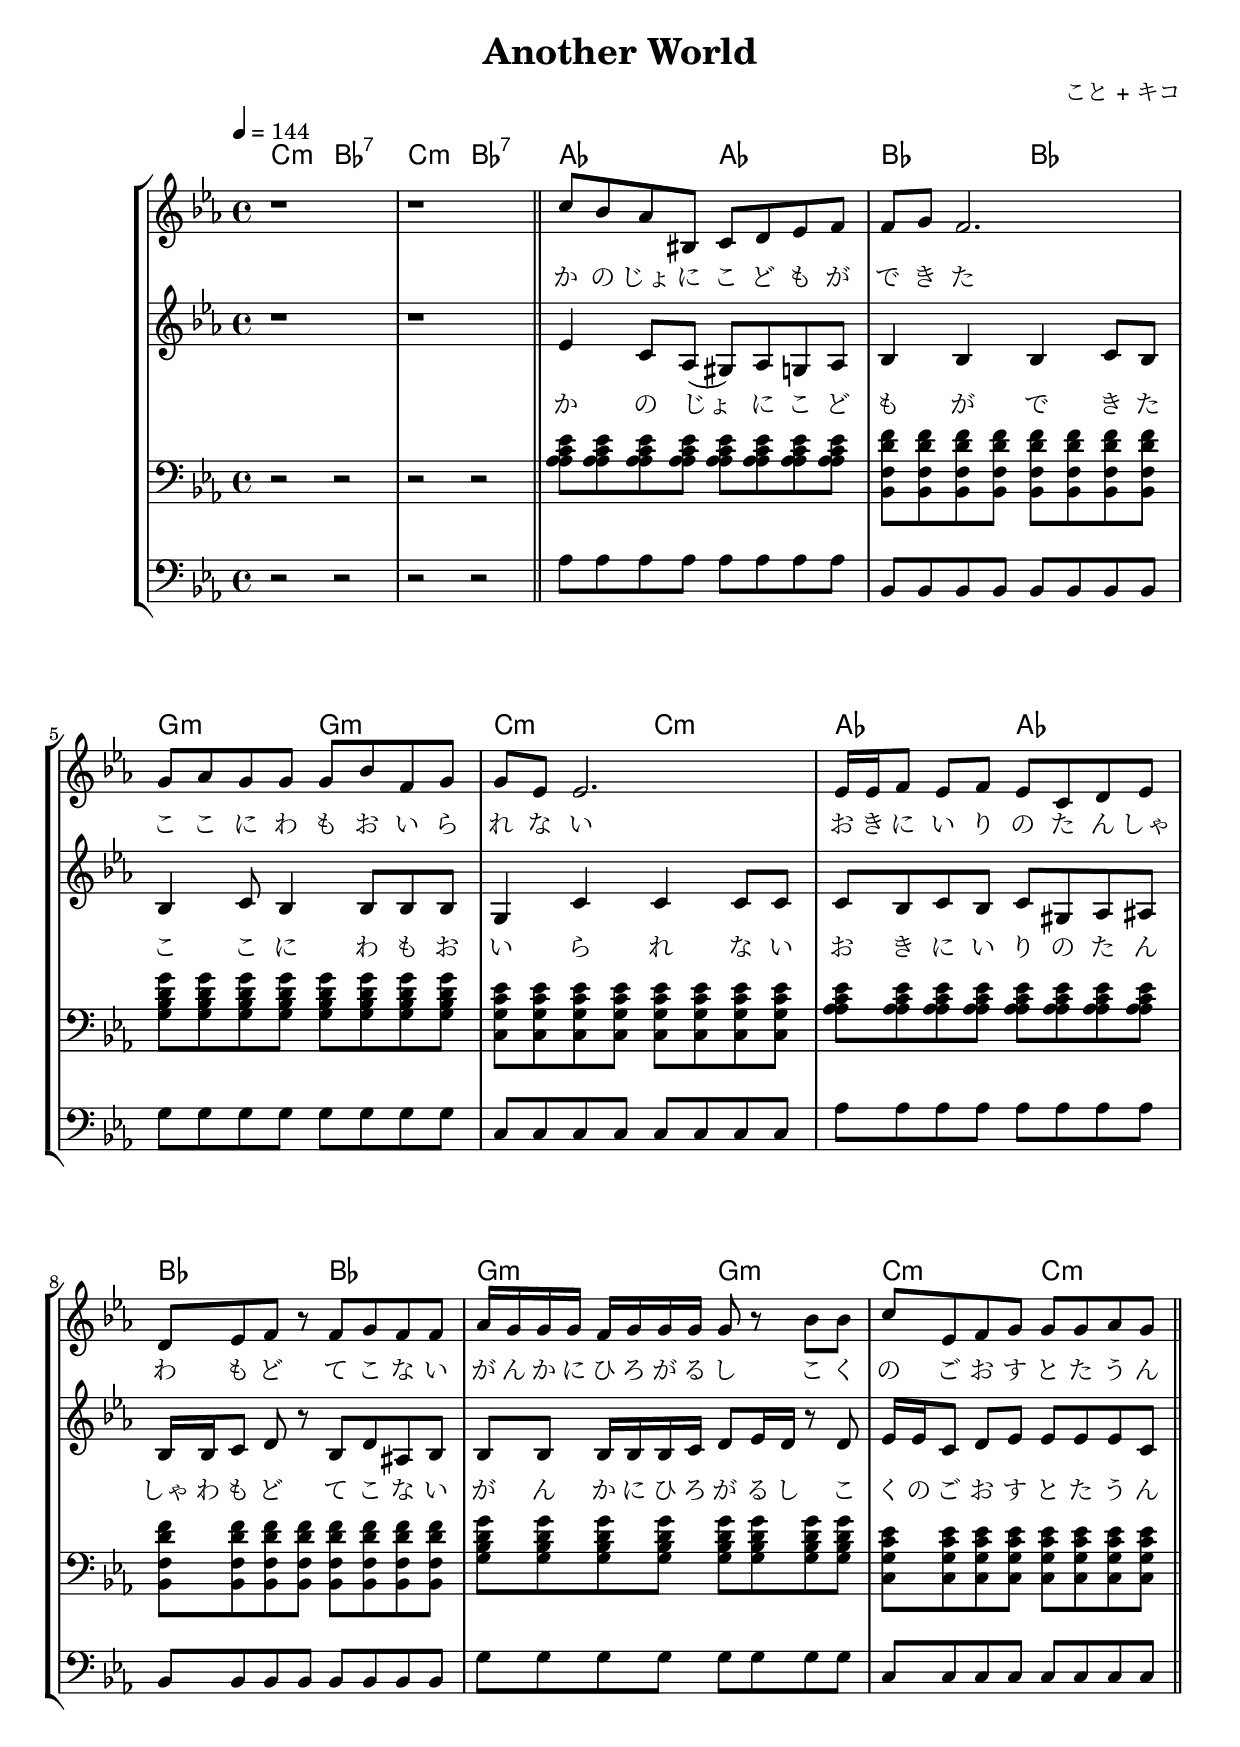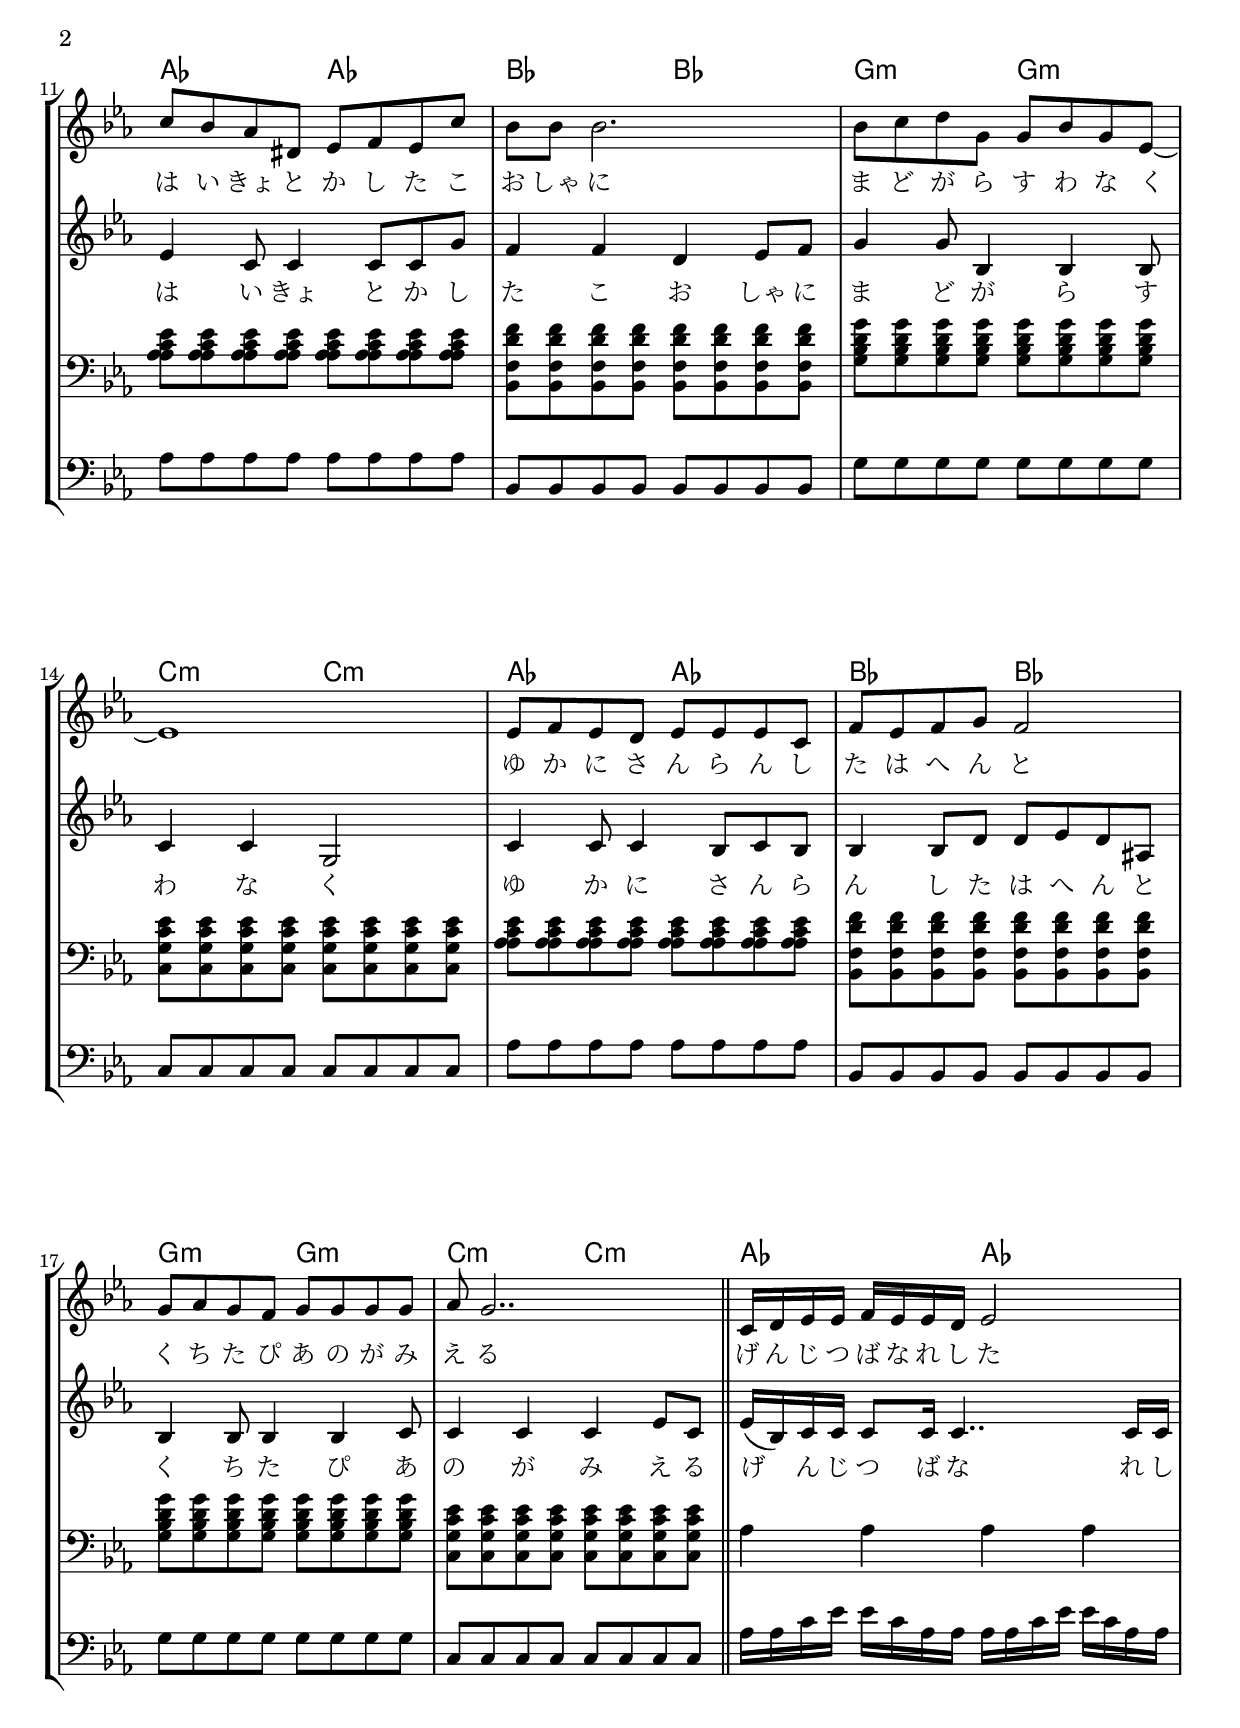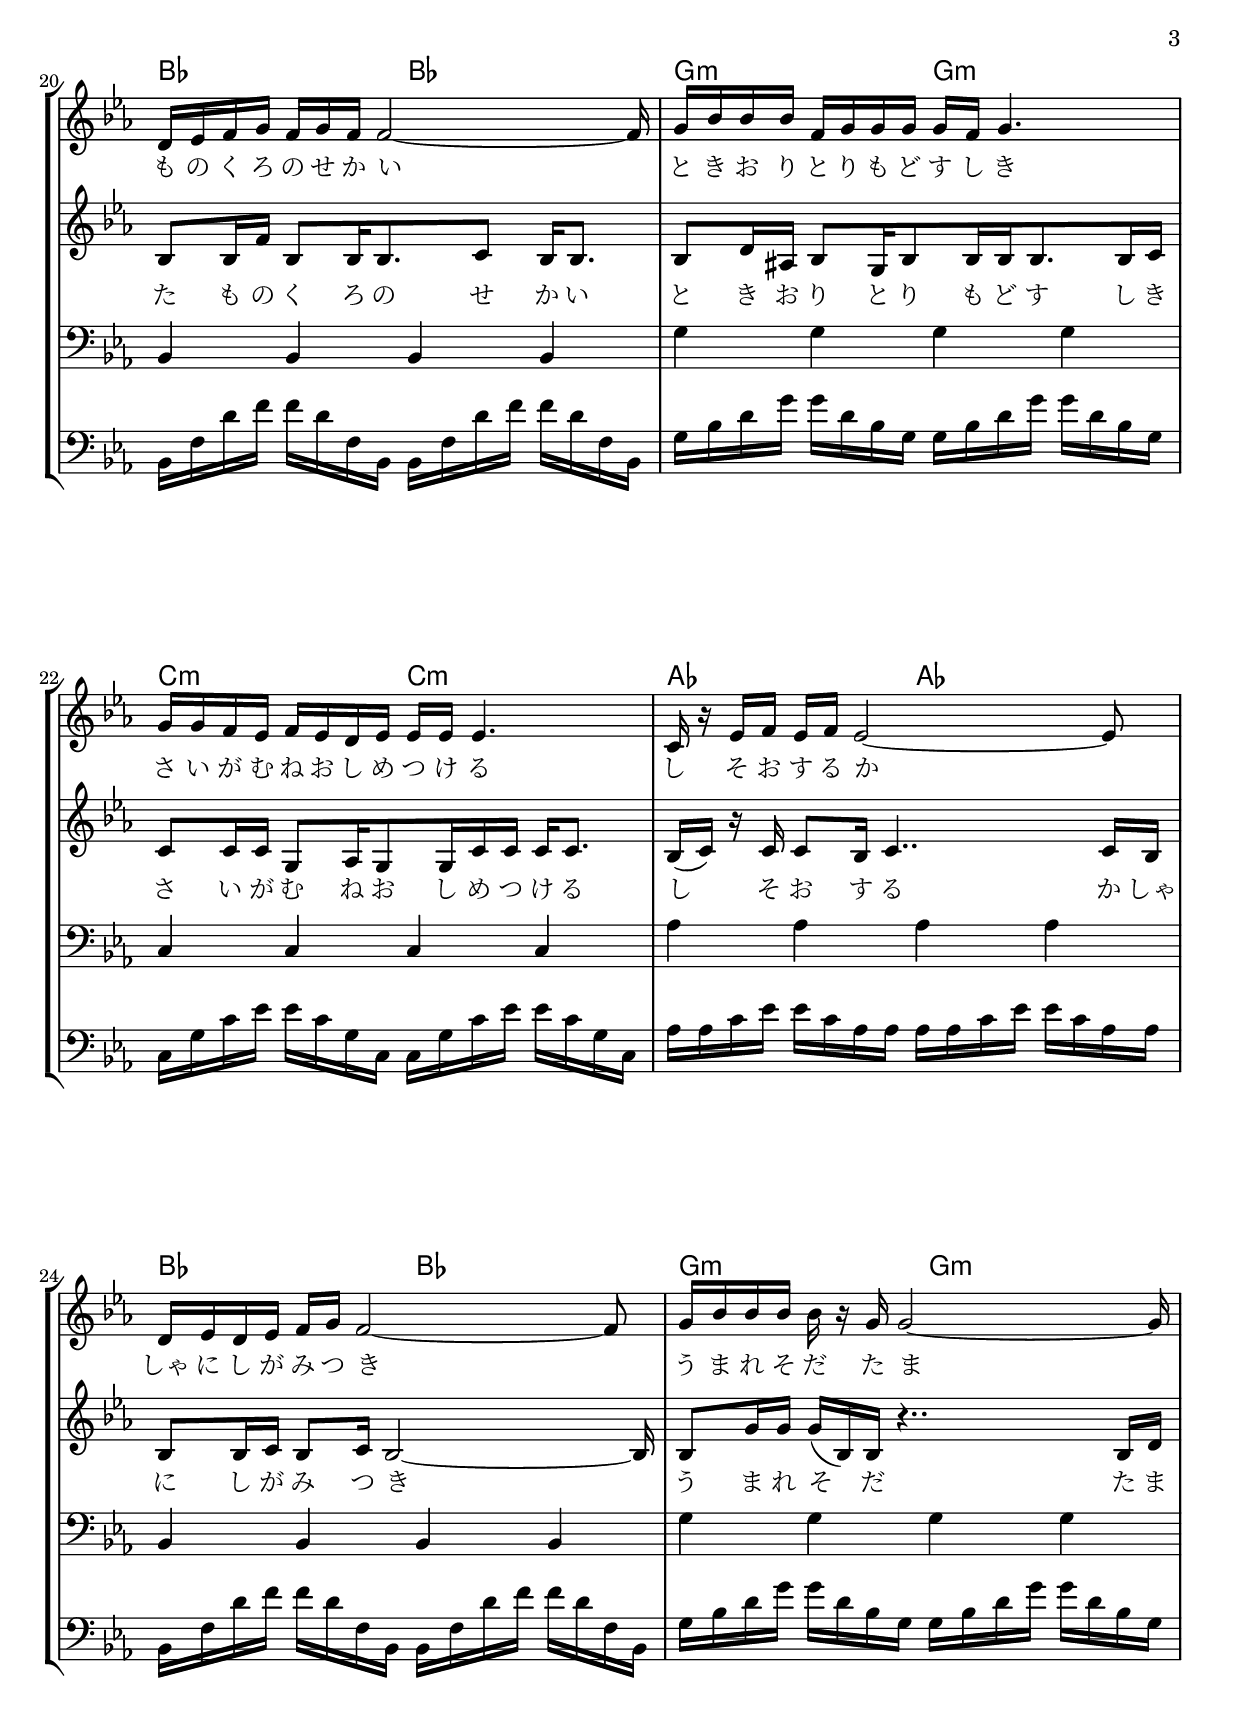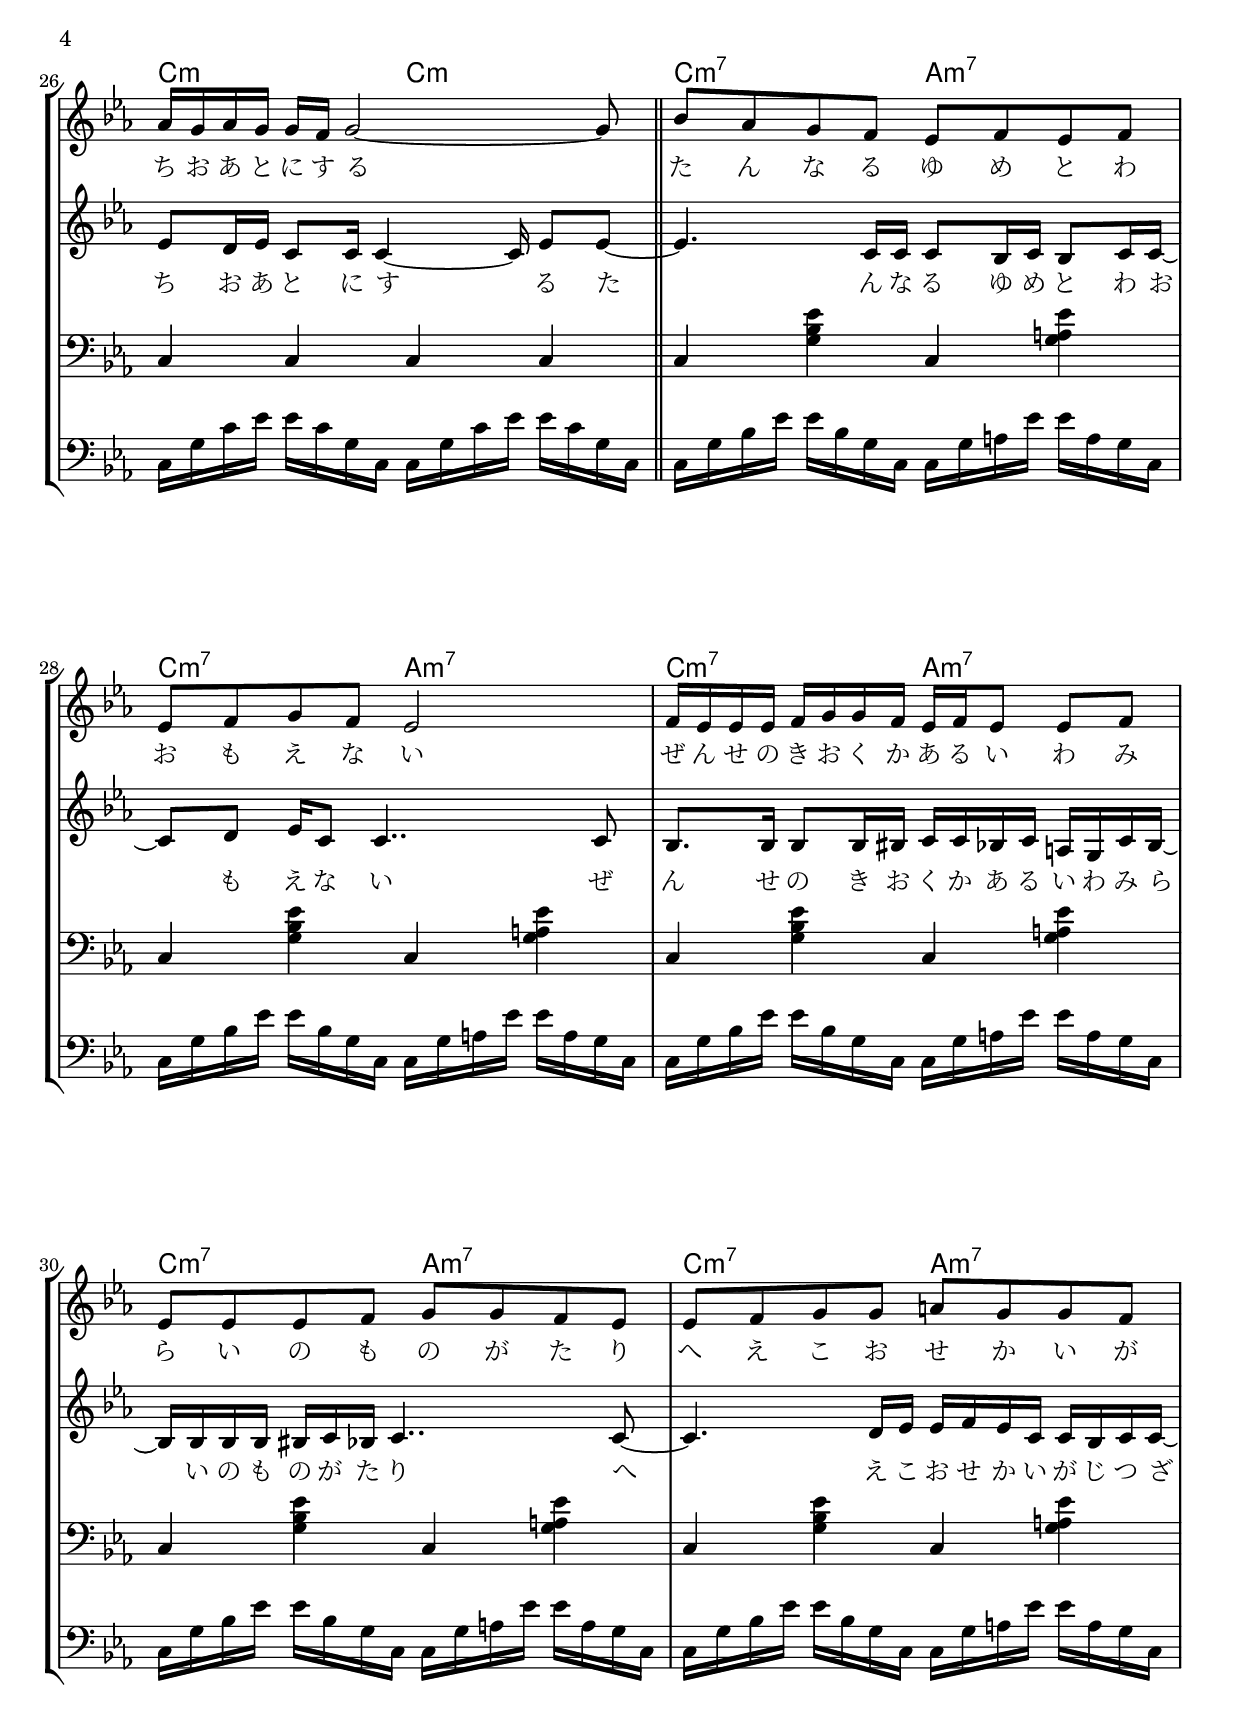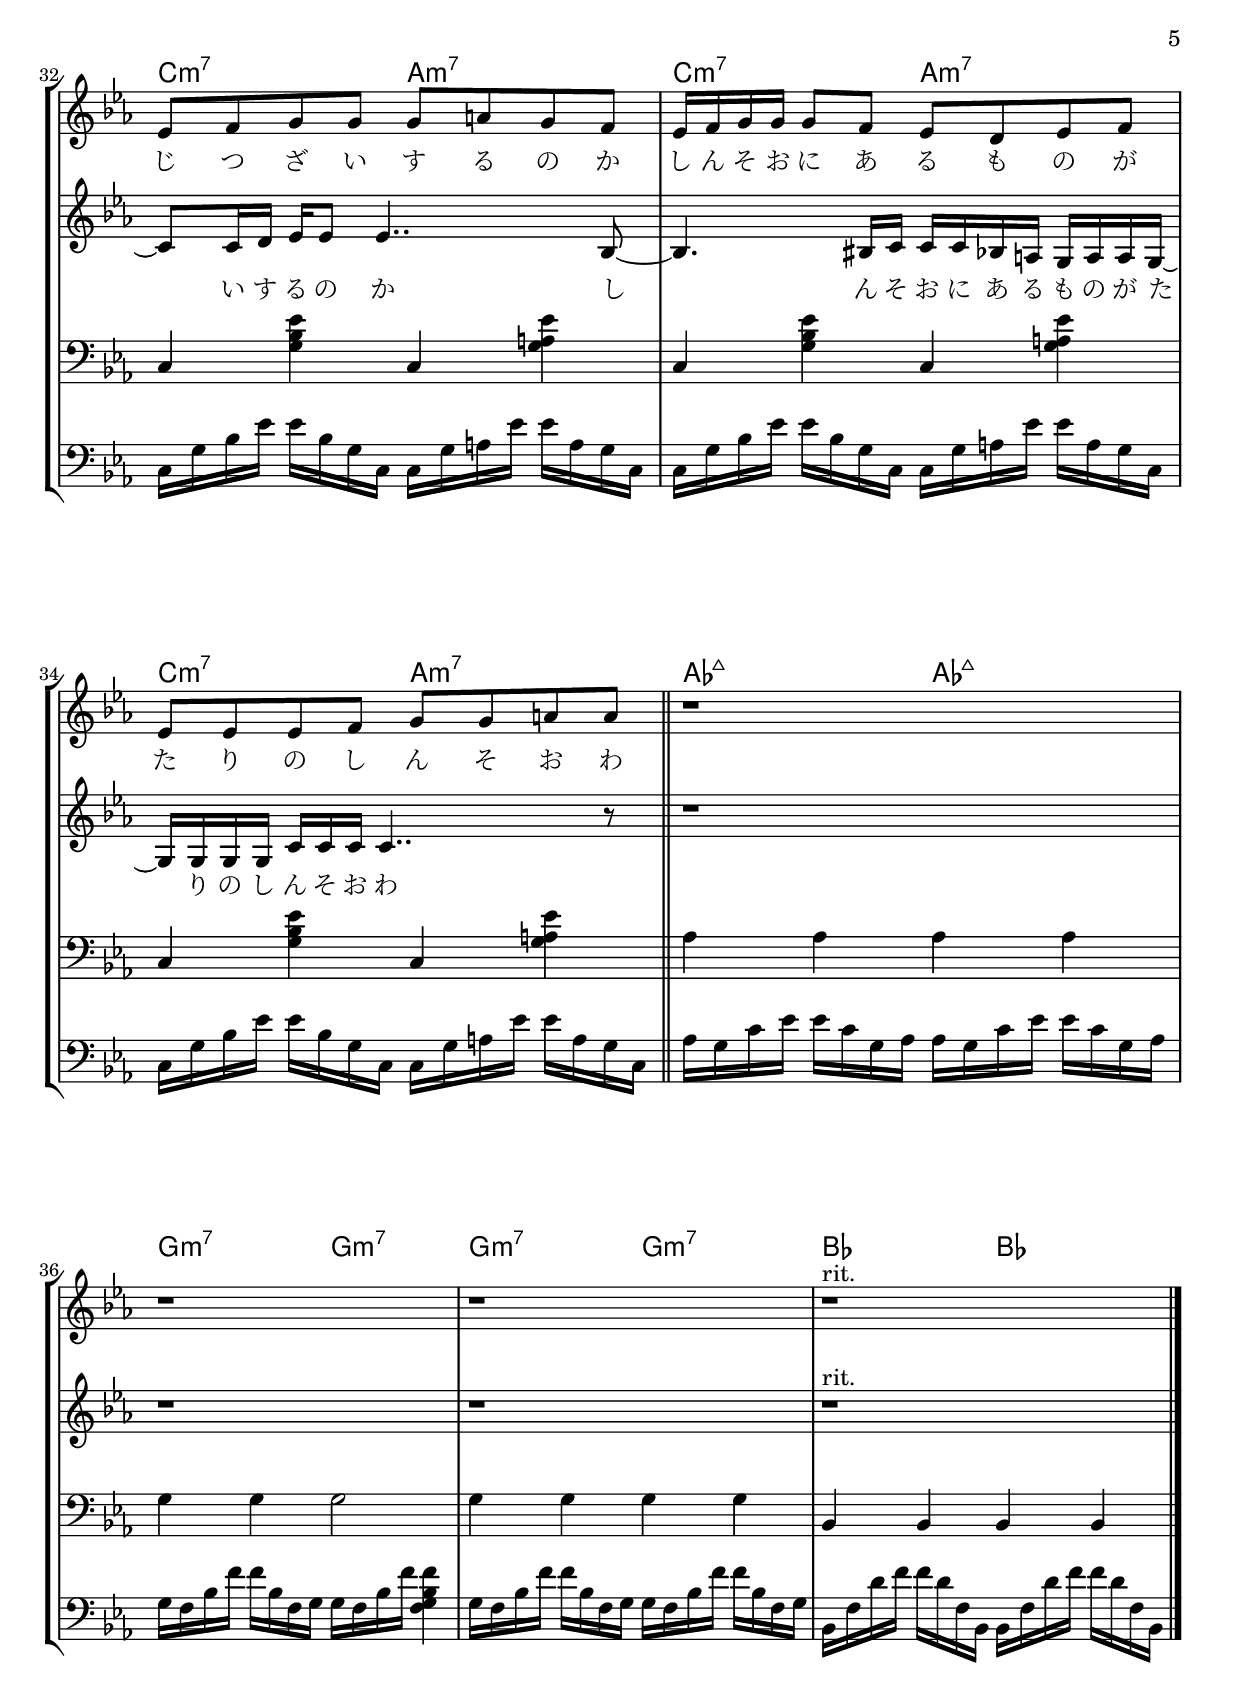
\version "2.12.1"

\header {
	title = \markup {"Another World"}
	composer = \markup \center-column {"こと + キコ"}
}

harmony = \chordmode {
	c2:m bes:7 c:m bes:7 

	as as bes bes g:m g:m c:m c:m as as bes bes g:m g:m c:m c:m 

	as as bes bes g:m g:m c:m c:m as as bes bes g:m g:m c:m c:m 

	as as bes bes g:m g:m c:m c:m as as bes bes g:m g:m c:m c:m 

	c:min7 a:m7 c:min7 a:m7 c:min7 a:m7 c:min7 a:m7 c:min7 a:m7 c:min7 a:m7 c:min7 a:m7 c:min7 a:m7 

	as:maj7 as:maj7 g:m7 g:m7 g:min7 g:min7 bes bes 
}

melody = {
	\key es \major
	\tempo 4 = 144
	r1 | r1   
	\set Staff.midiInstrument = #"mmi0.38"
	\set Staff.midiMinimumVolume = #0.7
	\set Staff.midiMaximumVolume = #0.9
	c''8  bes'8  as'8  bis8  c'8  d'8  es'8  f'8 
	f'8  g'8  f'2. 
	g'8  as'8  g'8  g'8  g'8  bes'8  f'8  g'8 
	g'8  es'8  es'2. 
	es'16  es'16  f'8  es'8  f'8  es'8  c'8  d'8  es'8 
	d'8  es'8  f'8  r8  f'8  g'8  f'8  f'8 
	as'16  g'16  g'16  g'16  f'16  g'16  g'16  g'16  g'8  r8  bes'8  bes'8 
	c''8  es'8  f'8  g'8  g'8  g'8  as'8  g'8
	\set Staff.midiInstrument = #"mmi0.38"
	\set Staff.midiMinimumVolume = #0.7
	\set Staff.midiMaximumVolume = #0.9
	c''8  bes'8  as'8  dis'8  es'8  f'8  es'8  c''8 
	bes'8  bes'8  bes'2. 
	bes'8  c''8  d''8  g'8  g'8  bes'8  g'8  es'8~ 
	es'1 
	 es'8  f'8  es'8  d'8  es'8  es'8  es'8  c'8 
	f'8  es'8  f'8  g'8  f'2 
	g'8  as'8  g'8  f'8  g'8  g'8  g'8  g'8 
	as'8  g'2..
	\set Staff.midiInstrument = #"fss0.35"
	\set Staff.midiMinimumVolume = #0.7
	\set Staff.midiMaximumVolume = #0.9
	c'16  d'16  es'16  es'16  f'16  es'16  es'16  d'16  es'2 
	d'16  es'16  f'16  g'16  f'16  g'16  f'16  f'2~f'16 
	g'16  bes'16  bes'16  bes'16  f'16  g'16  g'16  g'16  g'16  f'16  g'4. 
	g'16  g'16  f'16  es'16  f'16  es'16  d'16  es'16  es'16  es'16  es'4. 
	c'16  r16  es'16  f'16  es'16  f'16  es'2~es'8 
	d'16  es'16  d'16  es'16  f'16  g'16  f'2~f'8 
	g'16  bes'16  bes'16  bes'16  bes'16  r16  g'16  g'2~g'16 
	as'16  g'16  as'16  g'16  g'16  f'16  g'2~g'8
	\set Staff.midiInstrument = #"fss0.35"
	\set Staff.midiMinimumVolume = #0.7
	\set Staff.midiMaximumVolume = #0.9
	 bes'8  as'8  g'8  f'8  es'8  f'8  es'8  f'8 
	es'8  f'8  g'8  f'8  es'2 
	f'16  es'16  es'16  es'16  f'16  g'16  g'16  f'16  es'16  f'16  es'8  es'8  f'8 
	es'8  es'8  es'8  f'8  g'8  g'8  f'8  es'8 
	es'8  f'8  g'8  g'8  a'8  g'8  g'8  f'8 
	es'8  f'8  g'8  g'8  g'8  a'8  g'8  f'8 
	es'16  f'16  g'16  g'16  g'8  f'8  es'8  d'8  es'8  f'8 
	es'8  es'8  es'8  f'8  g'8  g'8  a'8  a'8
	r1 | r1 | r1 | r1^"rit." \bar "|."
}

words = \lyricmode {
	
	か  の  じょ  に  こ  ど  も  が  で  き  た  こ  こ  に  わ  も  お  い  ら  れ  な  い  お  き  に  い  り  の  た  ん  しゃ  わ  も  ど  て  こ  な  い  が  ん  か  に  ひ  ろ  が  る  し  こ  く  の  ご  お  す  と  た  う  ん  
	は  い  きょ  と  か  し  た  こ  お  しゃ  に  ま  ど  が  ら  す  わ  な  く  ゆ  か  に  さ  ん  ら  ん  し  た  は  へ  ん  と  く  ち  た  ぴ  あ  の  が  み  え  る  
	げ  ん  じ  つ  ば  な  れ  し  た  も  の  く  ろ  の  せ  か  い  と  き  お  り  と  り  も  ど  す  し  き  さ  い  が  む  ね  お  し  め  つ  け  る  し  そ  お  す  る  か  しゃ  に  し  が  み  つ  き  う  ま  れ  そ  だ  た  ま  ち  お  あ  と  に  す  る  
	た  ん  な  る  ゆ  め  と  わ  お  も  え  な  い  ぜ  ん  せ  の  き  お  く  か  あ  る  い  わ  み  ら  い  の  も  の  が  た  り  へ  え  こ  お  せ  か  い  が  じ  つ  ざ  い  す  る  の  か  し  ん  そ  お  に  あ  る  も  の  が  た  り  の  し  ん  そ  お  わ  
	
}

secondmelody = {
	\key es \major
	\tempo 4 = 144
	r1 | r1   
	\set Staff.midiInstrument = #"mmi0.38"
	\set Staff.midiMinimumVolume = #0.7
	\set Staff.midiMaximumVolume = #0.9
	es'4  c'8  as8  (gis8)  as8  g8  as8 
	bes4  bes4  bes4  c'8  bes8 
	bes4  c'8  bes4  bes8  bes8  bes8 
	g4  c'4  c'4  c'8  c'8 
	c'8  bes8  c'8  bes8  c'8  gis8  as8  ais8 
	bes16  bes16  c'8  d'8  r8  bes8  d'8  ais8  bes8 
	bes8  bes8  bes16  bes16  bes16  c'16  d'8  es'16  d'16  r8  d'8 
	es'16  es'16  c'8  d'8  es'8  es'8  es'8  es'8  c'8
	\set Staff.midiInstrument = #"mmi0.38"
	\set Staff.midiMinimumVolume = #0.7
	\set Staff.midiMaximumVolume = #0.9
	es'4  c'8  c'4  c'8  c'8  g'8 
	f'4  f'4  d'4  es'8  f'8 
	g'4  g'8  bes4  bes4  bes8 
	c'4  c'4  g2 
	c'4  c'8  c'4  bes8  c'8  bes8 
	bes4  bes8  d'8  d'8  es'8  d'8  ais8 
	bes4  bes8  bes4  bes4  c'8 
	c'4  c'4  c'4  es'8  c'8
	\set Staff.midiInstrument = #"fss0.35"
	\set Staff.midiMinimumVolume = #0.7
	\set Staff.midiMaximumVolume = #0.9
	es'16  (bes16)  c'16  c'16  c'8  c'16  c'4..  c'16  c'16 
	bes8  bes16  f'16  bes8  bes16  bes8.  c'8  bes16  bes8. 
	bes8  d'16  ais16  bes8  g16  bes8  bes16  bes16  bes8.  bes16  c'16 
	c'8  c'16  c'16  g8  as16  g8  g16  c'16  c'16  c'16  c'8. 
	bes16  (c'16)  r16  c'16  c'8  bes16  c'4..  c'16  bes16 
	bes8  bes16  c'16  bes8  c'16  bes2~bes16 
	bes8  g'16  g'16  g'16  (bes16)  bes16  r4..  bes16  d'16 
	es'8  d'16  es'16  c'8  c'16  c'4~c'16  es'8  	\set Staff.midiInstrument = #"fss0.35"
	\set Staff.midiMinimumVolume = #0.7
	\set Staff.midiMaximumVolume = #0.9
	es'8~ 
	es'4.  c'16  c'16  c'8  bes16  c'16  bes8  c'16  c'16~ 
	c'8  d'8  es'16  c'8  c'4..  c'8 
	bes8.  bes16  bes8  bes16  bis16  c'16  c'16  bes16  c'16  a16  g16  c'16  bes16~ 
	bes16  bes16  bes16  bes16  bis16  c'16  bes16  c'4..  c'8~ 
	c'4.  d'16  es'16  es'16  f'16  es'16  c'16  c'16  bes16  c'16  c'16~ 
	c'8  c'16  d'16  es'16  es'8  es'4..  bes8~ 
	bes4.  bis16  c'16  c'16  c'16  bes16  a16  g16  a16  a16  g16~ 
	g16  g16  g16  g16  c'16  c'16  c'16  c'4..  	r8 	r1 | r1 | r1 | r1^"rit." \bar "|."
}

secondwords = \lyricmode {
	
	か  の  じょ  に  こ  ど  も  が  で  き  た  こ  こ  に  わ  も  お  い  ら  れ  な  い  お  き  に  い  り  の  た  ん  しゃ  わ  も  ど  て  こ  な  い  が  ん  か  に  ひ  ろ  が  る  し  こ  く  の  ご  お  す  と  た  う  ん  
	は  い  きょ  と  か  し  た  こ  お  しゃ  に  ま  ど  が  ら  す  わ  な  く  ゆ  か  に  さ  ん  ら  ん  し  た  は  へ  ん  と  く  ち  た  ぴ  あ  の  が  み  え  る  
	げ  ん  じ  つ  ば  な  れ  し  た  も  の  く  ろ  の  せ  か  い  と  き  お  り  と  り  も  ど  す  し  き  さ  い  が  む  ね  お  し  め  つ  け  る  し  そ  お  す  る  か  しゃ  に  し  が  み  つ  き  う  ま  れ  そ  だ  た  ま  ち  お  あ  と  に  す  る  
	た  ん  な  る  ゆ  め  と  わ  お  も  え  な  い  ぜ  ん  せ  の  き  お  く  か  あ  る  い  わ  み  ら  い  の  も  の  が  た  り  へ  え  こ  お  せ  か  い  が  じ  つ  ざ  い  す  る  の  か  し  ん  そ  お  に  あ  る  も  の  が  た  り  の  し  ん  そ  お  わ  
	
}

tempochange = {
	\tempo 4 = 144
	r1 | r1 \bar "||"
	\tempo 4 = 144
	r1 | r1 | r1 | r1 | r1 | r1 | r1 | r1 \bar "||"
	\tempo 4 = 144
	r1 | r1 | r1 | r1 | r1 | r1 | r1 | r1 \bar "||"
	\tempo 4 = 144
	r1 | r1 | r1 | r1 | r1 | r1 | r1 | r1 \bar "||"
	\tempo 4 = 144
	r1 | r1 | r1 | r1 | r1 | r1 | r1 | r1 \bar "||"
	\tempo 4 = 144
	r1 | r1 | r1 | \tempo 4 = 108 r2 \tempo 4 = 96 r2 \bar "|."
}

mainacc = {
	\clef bass
	\set Staff.midiInstrument = #"FX 6 (goblins)"
	\set Staff.midiMinimumVolume = #0.3
	\set Staff.midiMaximumVolume = #0.6
	\key es \major
	\tempo 4 = 144
	r2
	r2
	r2
	r2
	\bar "||"

	\set Staff.midiInstrument = #"Lead 8 (bass+lead)"
	\set Staff.midiMinimumVolume = #0.3
	\set Staff.midiMaximumVolume = #0.6
	<as as c' es'>8 <as as c' es'>8 <as as c' es'>8 <as as c' es'>8
	<as as c' es'>8 <as as c' es'>8 <as as c' es'>8 <as as c' es'>8
	<bes, f d' f'>8 <bes, f d' f'>8 <bes, f d' f'>8 <bes, f d' f'>8
	<bes, f d' f'>8 <bes, f d' f'>8 <bes, f d' f'>8 <bes, f d' f'>8
	<g bes d' g'>8 <g bes d' g'>8 <g bes d' g'>8 <g bes d' g'>8
	<g bes d' g'>8 <g bes d' g'>8 <g bes d' g'>8 <g bes d' g'>8
	<c g c' es'>8 <c g c' es'>8 <c g c' es'>8 <c g c' es'>8
	<c g c' es'>8 <c g c' es'>8 <c g c' es'>8 <c g c' es'>8
	<as as c' es'>8 <as as c' es'>8 <as as c' es'>8 <as as c' es'>8
	<as as c' es'>8 <as as c' es'>8 <as as c' es'>8 <as as c' es'>8
	<bes, f d' f'>8 <bes, f d' f'>8 <bes, f d' f'>8 <bes, f d' f'>8
	<bes, f d' f'>8 <bes, f d' f'>8 <bes, f d' f'>8 <bes, f d' f'>8
	<g bes d' g'>8 <g bes d' g'>8 <g bes d' g'>8 <g bes d' g'>8
	<g bes d' g'>8 <g bes d' g'>8 <g bes d' g'>8 <g bes d' g'>8
	<c g c' es'>8 <c g c' es'>8 <c g c' es'>8 <c g c' es'>8
	<c g c' es'>8 <c g c' es'>8 <c g c' es'>8 <c g c' es'>8
	\bar "||"

	\set Staff.midiInstrument = #"Lead 8 (bass+lead)"
	\set Staff.midiMinimumVolume = #0.3
	\set Staff.midiMaximumVolume = #0.6
	<as as c' es'>8 <as as c' es'>8 <as as c' es'>8 <as as c' es'>8
	<as as c' es'>8 <as as c' es'>8 <as as c' es'>8 <as as c' es'>8
	<bes, f d' f'>8 <bes, f d' f'>8 <bes, f d' f'>8 <bes, f d' f'>8
	<bes, f d' f'>8 <bes, f d' f'>8 <bes, f d' f'>8 <bes, f d' f'>8
	<g bes d' g'>8 <g bes d' g'>8 <g bes d' g'>8 <g bes d' g'>8
	<g bes d' g'>8 <g bes d' g'>8 <g bes d' g'>8 <g bes d' g'>8
	<c g c' es'>8 <c g c' es'>8 <c g c' es'>8 <c g c' es'>8
	<c g c' es'>8 <c g c' es'>8 <c g c' es'>8 <c g c' es'>8
	<as as c' es'>8 <as as c' es'>8 <as as c' es'>8 <as as c' es'>8
	<as as c' es'>8 <as as c' es'>8 <as as c' es'>8 <as as c' es'>8
	<bes, f d' f'>8 <bes, f d' f'>8 <bes, f d' f'>8 <bes, f d' f'>8
	<bes, f d' f'>8 <bes, f d' f'>8 <bes, f d' f'>8 <bes, f d' f'>8
	<g bes d' g'>8 <g bes d' g'>8 <g bes d' g'>8 <g bes d' g'>8
	<g bes d' g'>8 <g bes d' g'>8 <g bes d' g'>8 <g bes d' g'>8
	<c g c' es'>8 <c g c' es'>8 <c g c' es'>8 <c g c' es'>8
	<c g c' es'>8 <c g c' es'>8 <c g c' es'>8 <c g c' es'>8
	\bar "||"

	\set Staff.midiInstrument = #"Lead 8 (bass+lead)"
	\set Staff.midiMinimumVolume = #0.3
	\set Staff.midiMaximumVolume = #0.6
	as4 as4
	as4 as4
	bes,4 bes,4
	bes,4 bes,4
	g4 g4
	g4 g4
	c4 c4
	c4 c4
	as4 as4
	as4 as4
	bes,4 bes,4
	bes,4 bes,4
	g4 g4
	g4 g4
	c4 c4
	c4 c4
	\bar "||"

	\set Staff.midiInstrument = #"FX 2 (soundtrack)"
	\set Staff.midiMinimumVolume = #0.3
	\set Staff.midiMaximumVolume = #0.6
	c4 <g bes es'>4
	c4 <g a es'>4
	c4 <g bes es'>4
	c4 <g a es'>4
	c4 <g bes es'>4
	c4 <g a es'>4
	c4 <g bes es'>4
	c4 <g a es'>4
	c4 <g bes es'>4
	c4 <g a es'>4
	c4 <g bes es'>4
	c4 <g a es'>4
	c4 <g bes es'>4
	c4 <g a es'>4
	c4 <g bes es'>4
	c4 <g a es'>4
	\bar "||"

	\set Staff.midiInstrument = #"Lead 8 (bass+lead)"
	\set Staff.midiMinimumVolume = #0.3
	\set Staff.midiMaximumVolume = #0.6
	as4 as4
	as4 as4
	g4 g4
	g2
	g4 g4
	g4 g4
	bes,4 bes,4
	bes,4 bes,4
	\bar "|."
}

subacc = {
	\clef bass
	\set Staff.midiInstrument = #"English Horn"
	\set Staff.midiMinimumVolume = #0.3
	\set Staff.midiMaximumVolume = #0.6
	\key es \major
	\tempo 4 = 144
	r2
	r2
	r2
	r2
	\bar "||"

	\set Staff.midiInstrument = #"Pizzicato Strings"
	\set Staff.midiMinimumVolume = #0.3
	\set Staff.midiMaximumVolume = #0.6
	as8 as8 as8 as8
	as8 as8 as8 as8
	bes,8 bes,8 bes,8 bes,8
	bes,8 bes,8 bes,8 bes,8
	g8 g8 g8 g8
	g8 g8 g8 g8
	c8 c8 c8 c8
	c8 c8 c8 c8
	as8 as8 as8 as8
	as8 as8 as8 as8
	bes,8 bes,8 bes,8 bes,8
	bes,8 bes,8 bes,8 bes,8
	g8 g8 g8 g8
	g8 g8 g8 g8
	c8 c8 c8 c8
	c8 c8 c8 c8
	\bar "||"

	\set Staff.midiInstrument = #"Pizzicato Strings"
	\set Staff.midiMinimumVolume = #0.3
	\set Staff.midiMaximumVolume = #0.6
	as8 as8 as8 as8
	as8 as8 as8 as8
	bes,8 bes,8 bes,8 bes,8
	bes,8 bes,8 bes,8 bes,8
	g8 g8 g8 g8
	g8 g8 g8 g8
	c8 c8 c8 c8
	c8 c8 c8 c8
	as8 as8 as8 as8
	as8 as8 as8 as8
	bes,8 bes,8 bes,8 bes,8
	bes,8 bes,8 bes,8 bes,8
	g8 g8 g8 g8
	g8 g8 g8 g8
	c8 c8 c8 c8
	c8 c8 c8 c8
	\bar "||"

	\set Staff.midiInstrument = #"Brass Section"
	\set Staff.midiMinimumVolume = #0.3
	\set Staff.midiMaximumVolume = #0.6
	as16 as c' es' es' c' as as
	as16 as c' es' es' c' as as
	bes,16 f d' f' f' d' f bes,
	bes,16 f d' f' f' d' f bes,
	g16 bes d' g' g' d' bes g
	g16 bes d' g' g' d' bes g
	c16 g c' es' es' c' g c
	c16 g c' es' es' c' g c
	as16 as c' es' es' c' as as
	as16 as c' es' es' c' as as
	bes,16 f d' f' f' d' f bes,
	bes,16 f d' f' f' d' f bes,
	g16 bes d' g' g' d' bes g
	g16 bes d' g' g' d' bes g
	c16 g c' es' es' c' g c
	c16 g c' es' es' c' g c
	\bar "||"

	\set Staff.midiInstrument = #"Lead 8 (bass+lead)"
	\set Staff.midiMinimumVolume = #0.3
	\set Staff.midiMaximumVolume = #0.6
	c16 g bes es' es' bes g c
	c16 g a es' es' a g c
	c16 g bes es' es' bes g c
	c16 g a es' es' a g c
	c16 g bes es' es' bes g c
	c16 g a es' es' a g c
	c16 g bes es' es' bes g c
	c16 g a es' es' a g c
	c16 g bes es' es' bes g c
	c16 g a es' es' a g c
	c16 g bes es' es' bes g c
	c16 g a es' es' a g c
	c16 g bes es' es' bes g c
	c16 g a es' es' a g c
	c16 g bes es' es' bes g c
	c16 g a es' es' a g c
	\bar "||"

	\set Staff.midiInstrument = #"Brass Section"
	\set Staff.midiMinimumVolume = #0.3
	\set Staff.midiMaximumVolume = #0.6
	as16 g c' es' es' c' g as
	as16 g c' es' es' c' g as
	g16 f bes f' f' bes f g
	g16 f bes f' <g f bes f'>4
	g16 f bes f' f' bes f g
	g16 f bes f' f' bes f g
	bes,16 f d' f' f' d' f bes,
	bes,16 f d' f' f' d' f bes,
	\bar "|."
}

percA = {
	\drummode {
	r1  |hh4 hh4 hh2  \bar "||"
	r8 cymr8 cymr8 cymr8 cymr8 cymr8 cymr8 cymr8  |cymr8 cymr8 cymr8 cymr8 cymr8 cymr8 cymr8 cymr8  |cymr8 cymr8 cymr8 cymr8 cymr8 cymr8 cymr8 cymr8  |cymr8 cymr8 cymr8 cymr8 cymr8 cymr8 cymr8 cymr8  |r8 cymr8 cymr8 cymr8 cymr8 cymr8 cymr8 cymr8  |cymr8 cymr8 cymr8 cymr8 cymr8 cymr8 cymr8 cymr8  |cymr8 cymr8 cymr8 cymr8 cymr8 cymr8 cymr8 cymr8  |cymr8 cymr8 cymr4 cymr8 cymr4.  \bar "||"
	r4 hh4 hh4 hh4  |hh4 hh4 hh4 hh4  |hh4 hh4 hh4 hh4  |hh4 hh4 hh4 hh4  |r4 hh4 hh4 hh4  |hh4 hh4 hh4 hh4  |hh4 hh4 hh4 hh4  |r1  \bar "||"
	r8 cymr16 cymr16 cymr8 cymr16 cymr16 cymr8 cymr16 cymr16 cymr8 cymr8  |cymr8 cymr16 cymr16 cymr8 cymr16 cymr16 cymr8 cymr16 cymr16 cymr8 cymr8  |cymr8 cymr16 cymr16 cymr8 cymr16 cymr16 cymr8 cymr16 cymr16 cymr8 cymr16 cymr16  |cymr8 cymr16 cymr16 cymr8 cymr16 cymr16 cymr8 cymr16 cymr16 cymr8 cymr8  |r8 cymr16 cymr16 cymr8 cymr16 cymr16 cymr8 cymr16 cymr16 cymr8 cymr8  |cymr8 cymr16 cymr16 cymr8 cymr16 cymr16 cymr8 cymr16 cymr16 cymr8 cymr8  |cymr8 cymr16 cymr16 cymr8 cymr16 cymr16 cymr8 cymr16 cymr16 cymr8 cymr16 cymr16  |cymr8 cymr16 cymr16 cymr8 cymr16 cymr16 cymr8 cymr16 cymr16 cymr8 cymr8  \bar "||"
	r4 sn2 sn8. sn16  |r4 sn2 sn8. sn16  |r4 sn2 sn8. sn16  |r4 sn2 sn8. sn16  |r4 sn2 sn8. sn16  |r4 sn2 sn8. sn16  |r4 sn2 sn8. sn16  |r8 sn8 sn4 sn8 sn8 sn16 sn8 sn16  \bar "||"
	r8 cymr16 cymr16 cymr8 cymr16 cymr16 cymr8 cymr16 cymr16 cymr8 cymr8  |cymr8 cymr16 cymr16 cymr8 cymr16 cymr16 cymr8 cymr16 cymr16 cymr8 cymr8  |cymr8 cymr16 cymr16 cymr8 cymr16 cymr16 cymr8 cymr16 cymr16 cymr8 cymr16 cymr16  |cymr8 cymr16 cymr16 cymr8 cymr16 cymr16 cymr8 cymr16 cymr16 cymr8 cymr8  \bar "|."
	}
}

percB = {
	\drummode {
	sn4 sn4 sn4 sn4  |r4 sn4 r16 sn16 sn16 sn16 sn16 sn16 sn16 sn16  \bar "||"
	r4 sn8 sn4. sn4  |r4 sn8 sn4. sn4  |r4 sn8 sn4. sn4  |r4 sn8 sn4. sn4  |r4 sn8 sn4. sn4  |r4 sn8 sn4. sn4  |r4 sn8 sn4. sn4  |r8 sn8 sn4 sn8 sn8 sn16 sn16 sn16 sn16  \bar "||"
	r4 sn8 sn4. sn4  |r4 sn8 sn4. sn4  |r4 sn8 sn4. sn4  |r4 sn8 sn4. sn4  |r4 sn8 sn4. sn4  |r4 sn8 sn4. sn4  |r4 sn8 sn4. sn4  |sn16 sn16 sn16 sn16 sn16 sn16 sn16 sn16 sn16 sn16 sn16 sn16 sn16 sn16 sn16 sn16  \bar "||"
	r4 sn2 sn4  |r4 sn8 sn4. sn4  |r4 sn2 sn4  |r4 sn8 sn4. sn4  |r4 sn2 sn4  |r4 sn8 sn4. sn4  |r4 sn2 sn4  |r4 sn2 sn8 sn16 sn16  \bar "||"
	r4. r16 tommh8 tommh4. r16  |r1  |r4. r16 tommh8 tommh4. r16  |r1  |r4. r16 tommh8 tommh4. r16  |r1  |r4. r16 tommh8 tommh4. r16  |r1  \bar "||"
	r4 sn2 sn4  |r4 sn8 sn4. sn4  |r4 sn2 sn4  |r4 sn2 sn8 sn16 sn16  \bar "|."
	}
}

percC = {
	\drummode {
	bd16 bd16 bd16 bd16 bd16 bd16 bd16 bd16 bd16 bd16 bd16 bd16 bd16 bd16 bd16 bd16  |bd8 bd8 bd8 bd8 bd8 bd8 bd8 bd8  \bar "||"
	bd4 bd4 bd4 bd4  |bd4 bd4 bd8 bd8 bd4  |bd4 bd4 bd4 bd4  |bd4 bd4 bd8 bd8 bd4  |bd4 bd4 bd4 bd4  |bd4 bd4 bd8 bd8 bd4  |bd4 bd4 bd4 bd4  |bd4. bd8 bd4 bd8 bd8  \bar "||"
	bd4 bd4 bd4 bd4  |bd4 bd4 bd4 bd8 bd8  |bd4 bd4 bd4 bd4  |bd4 bd4 bd4 bd8 bd8  |bd4 bd4 bd4 bd4  |bd4 bd4 bd4 bd8 bd8  |bd4 bd4 bd4 bd4  |bd4 bd4 bd8 bd8 bd8 bd8  \bar "||"
	bd8. bd16 bd8. bd16 bd8. bd16 bd8. bd16  |bd8. bd16 bd8. bd16 bd8. bd16 bd4  |bd8. bd16 bd8. bd16 bd8. bd16 bd8. bd16  |bd8. bd16 bd8. bd16 bd8. bd16 bd4  |bd8. bd16 bd8. bd16 bd8. bd16 bd8. bd16  |bd8. bd16 bd8. bd16 bd8. bd16 bd4  |bd8. bd16 bd8. bd16 bd8. bd16 bd8. bd16  |bd8. bd16 bd8. bd16 bd8. bd16 bd8. bd16  \bar "||"
	r8 toml8 toml8 toml8 toml8 toml8 toml8 toml8  |toml8 toml8 toml8 toml8 toml8 toml8 toml8 toml8  |toml8 toml8 toml8 toml8 toml8 toml8 toml8 toml8  |toml8 toml8 toml8 toml8 toml8 toml8 toml8 toml8  |r8 toml8 toml8 toml8 toml8 toml8 toml8 toml8  |toml8 toml8 toml8 toml8 toml8 toml8 toml8 toml8  |toml8 toml8 toml8 toml8 toml8 toml8 toml8 toml8  |toml8 toml8 toml8 toml8 toml8 toml8 toml8 toml8  \bar "||"
	bd8. bd16 bd8. bd16 bd8. bd16 bd8. bd16  |bd8. bd16 bd8. bd16 bd8. bd16 bd4  |bd8. bd16 bd8. bd16 bd8. bd16 bd8. bd16  |bd8. bd16 bd8. bd16 bd8. bd16 bd8. bd16  \bar "|."
	}
}

percD = {
	\drummode {
	r1  |r8 hho4 hho2 r8  \bar "||"
	cymc1  |r1 |r1 |r1 |cymc1  |r1 |r1 |r1 \bar "||"
	r8 hhp4 hhp4 hhp4 hhp8  |r8 hhp4 hhp4 hhp4 hhp8  |r8 hhp4 hhp4 hhp4 hhp8  |r8 hhp4 hhp4 hhp4 hhp8  |r8 hhp4 hhp4 hhp4 hhp8  |r8 hhp4 hhp4 hhp4 hhp8  |r8 hhp4 hhp4 hhp4 hhp8  |r8 hhp4 hhp4 hhp4 hhp8  \bar "||"
	r1  |r2 r16 tommh4. r16  |r1  |r2 r16 tommh4. r16  |r1  |r2 r16 tommh4. r16  |r1  |r4. tommh2 r8  \bar "||"
	r1  |r4. r16 tomfh8 tomfh4. r16  |r1  |r4. r16 tomfh8 tomfh4. r16  |r1  |r4. r16 tomfh8 tomfh4. r16  |r1  |r4. r16 tomfh2 r16  \bar "||"
	r1  |r2 r16 tommh4. r16  |r1  |r4. tommh2 r8  \bar "|."
	}
}

percE = {
	\drummode {
	cymc4 cymc4 cymc4 cymc4  |r1 \bar "||"
	r1 |r1 |r1 |r1 |r1 |r1 |r1 |r4 r16 hhp8 hhp2 r16  \bar "||"
	cymc1  |r1 |r1 |r1 |cymc1  |r1 |r1 |r1 \bar "||"
	r1  |r2. r8 toml8  |r1  |r2. r8 toml8  |r1  |r2. r8 toml8  |r1  |r2 r16 toml4. r16  \bar "||"
	bd4. r16 bd8. bd4.  |bd8. bd4. r16 bd4 bd8  |bd8. bd4 bd8. bd4.  |bd8. bd4. r16 bd4 bd8  |bd4. r16 bd8. bd4.  |bd8. bd4. r16 bd4 bd8  |bd8. bd4 bd8. bd4.  |bd4. bd8 bd4 r16 bd8.  \bar "||"
	r1  |r2. r8 toml8  |r1  |r2 r16 toml4. r16  \bar "|."
	}
}

percF = {
	\drummode {
	r8 tommh2 tommh8. tommh16 tommh8  |r1 \bar "||"
	r1 |r1 |r1 |r1 |r1 |r1 |r1 |r4. hh2 r8  \bar "||"
	r1 | r1 | r1 | r1 | r1 | r1 | r1 | r1 \bar "||"
	cymc1  |r1 |r1 |r1 |cymc1  |r1 |r1 |r1 \bar "||"
	cymc1  |r1 |r1 |r1 |cymc1  |r1 |r1 |r1 \bar "||"
	cymc1  |r1 |r1 |r1 \bar "|."
	}
}

percG = {
	\drummode {
	r4. toml16 toml2 toml16  |r1 \bar "||"
	r1 | r1 | r1 | r1 | r1 | r1 | r1 | r1 \bar "||"
	r1 | r1 | r1 | r1 | r1 | r1 | r1 | r1 \bar "||"
	r1 | r1 | r1 | r1 | r1 | r1 | r1 | r1 \bar "||"
	r1 | r1 | r1 | r1 | r1 | r1 | r1 | r1 \bar "||"
	r1 | r1 | r1 | r1 \bar "|."
	}
}

\score {
	<<
		\new StaffGroup <<
			\new ChordNames {\harmony}
			\new Voice = "melody" {\melody}
			\new Lyrics \lyricsto "melody" \words
			\new Voice = "secondmelody" {\secondmelody}
			\new Lyrics \lyricsto "secondmelody" \secondwords
			\new Staff = "mainacc" {\mainacc}
			\new Staff = "subacc" {\subacc}
		>>
	>>
	\layout { }
}
